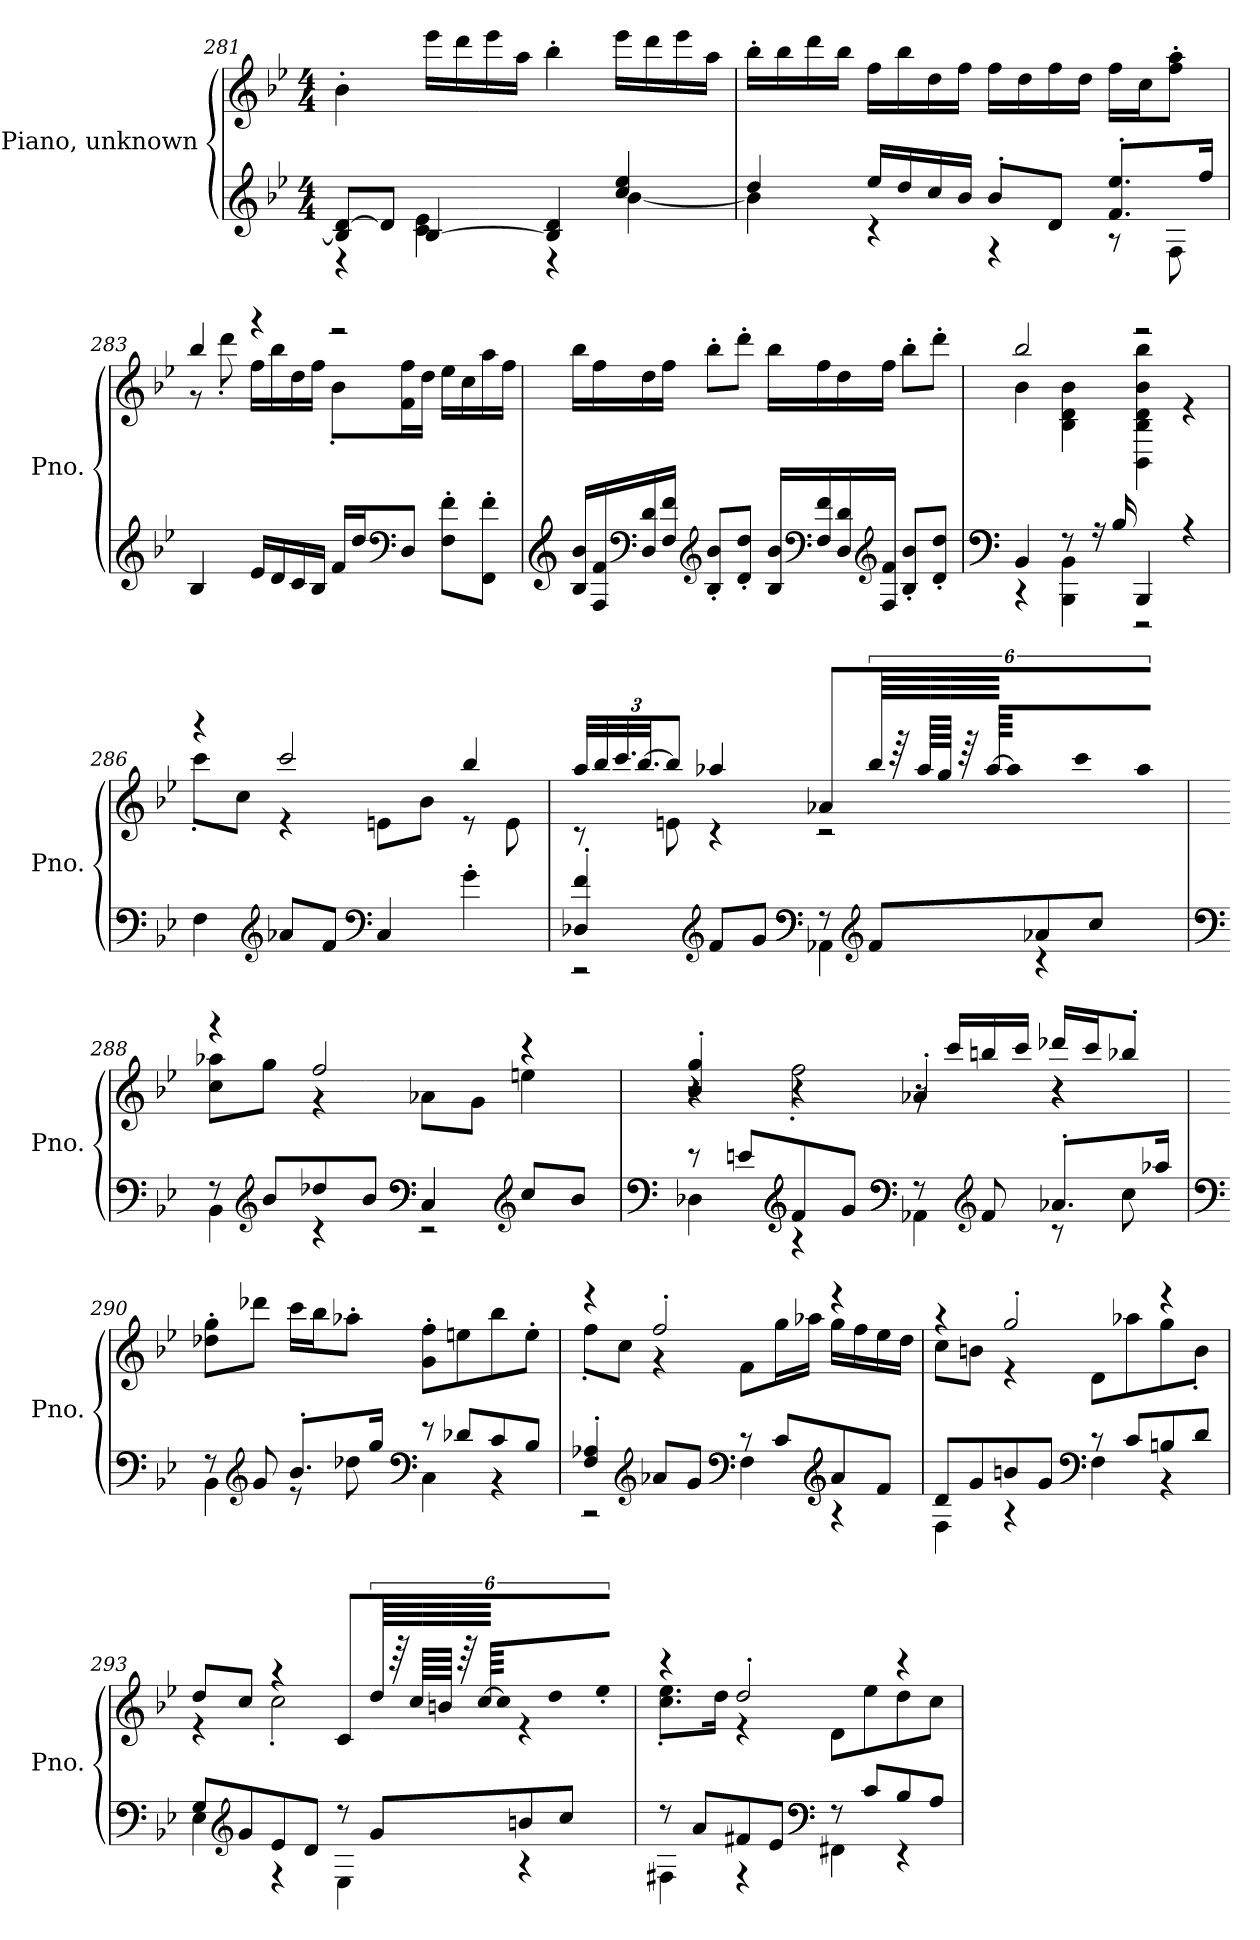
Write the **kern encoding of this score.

**kern	**kern
*part1	*part1
*staff2	*staff1
*I"Piano, unknown	*
*I'Pno.	*
*clefG2	*clefG2
*k[b-e-]	*k[b-e-]
*M4/4	*M4/4
=281	=281
*^	*
8B-/] [8d/L	4r	4b-'\
8d/J]	.	.
[4B-/	4c\ 4e-\	16eee-\LL
.	.	16ddd\
.	.	16eee-\
.	.	16aa\JJ
4B-/] 4d/	4r	4bb-'\
4cc/ 4ee-/	[4b-\	16eee-\LL
.	.	16ddd\
.	.	16eee-\
.	.	16aa\JJ
!!LO:LB:g=z
=282	=282	=282
4dd/	4b-\]	16bb-'\LL
.	.	16bb-\
.	.	16ddd\
.	.	16bb-\JJ
16ee-/LL	4r	16ff\LL
16dd/	.	16bb-\
16cc/	.	16dd\
16b-/JJ	.	16ff\JJ
8b-'/L	4r	16ff\LL
.	.	16dd\
8d/J	.	16ff\
.	.	16dd\JJ
8.f/' 8.ee-/'L	8r	16ff\LL
.	.	16cc\J
.	8F\	8ff\' 8aa\'J
16ff/Jk	.	.
*v	*v	*
=283	=283
*	*^
4B-/	4bb-/	8r
.	.	8ddd'\
16e-/LL	4r	16ff\LL
16d/	.	16bb-\
16c/	.	16dd\
16B-/JJ	.	16ff\JJ
16f/LL	2r	8b-'\L
16dd/J	.	.
*clefF4	*	*
8D/J	.	16f\ 16ff\L
.	.	16dd\JJ
8F\' 8f\'L	.	16ee-\LL
.	.	16cc\
8FF\' 8f\'J	.	16aa\
.	.	16ff\JJ
*	*v	*v
!!LO:LB:g=z
=284	=284
*clefG2	*
16B-/ 16b-/LL	16bb-\LL
16F/ 16f/	16ff\
*clefF4	*
16D/ 16d/	16dd\
16F/ 16f/JJ	16ff\JJ
*clefG2	*
8B-/' 8b-/'L	8bb-'\L
8d/' 8dd/'J	8ddd'\J
16B-/ 16b-/LL	16bb-\LL
*clefF4	*
16F/ 16f/	16ff\
16D/ 16d/	16dd\
*clefG2	*
16F/ 16f/JJ	16ff\JJ
8B-/' 8b-/'L	8bb-'\L
8d/' 8dd/'J	8ddd'\J
=285	=285
*clefF4	*
*^	*^
4BB-/	4r	2bb-/	4b-\
8r	4BBB-\ 4BB-\	.	4B-\ 4d\ 4b-\
16r	.	.	.
16B-/	.	.	.
4BBB-/	2r	2r	4BB-\ 4B-\ 4d\ 4b-\ 4bb-\
4r	.	.	4r
*v	*v	*	*
=286	=286	=286
4F\	4r	8ccc'\L
.	.	8cc\J
*clefG2	*	*
8a-X/L	2ccc/	4r
8f/J	.	.
*clefF4	*	*
4C/	.	8en\L
.	.	8b-\J
4g'\	4bb-/	8r
.	.	8e\
!!LO:PB:g=z	!!
=287	=287	=287
*^	*	*
4D-X/' 4f/'	2r	32aa/LLL	8r
.	.	32bb-/	.
*	*	*Xbrackettup	*
.	.	48.ccc/	.
.	.	[48.bb-/JJ	.
.	.	8bb-/J]	8en\
*clefG2	*	*	*
8f/L	.	4aa-X/	4r
8g/J	.	.	.
*clefF4	*	*	*
8r	4AA-X\	8a-X/L	2r
*clefG2	*	*	*
*	*	*brackettup	*
8f/L	.	96bb-/Jkkk	.
.	.	96r	.
.	.	96aa-/LLLL	.
.	.	96gg/JJJJ	.
.	.	96r	.
.	.	[96aa-/KKLL	.
.	.	16aa-/J]	.
8a-X/	4r	8ccc/	.
8cc/J	.	8aa-/J	.
=288	=288	=288	=288
*clefF4	*	*	*
8r	4BB-\	4r	8cc\ 8aa-X\L
*clefG2	*	*	*
8b-/L	.	.	8gg\J
8dd-X/	4r	2ff/	4r
8b-/J	.	.	.
*clefF4	*	*	*
4C/	2r	.	8a-X\L
.	.	.	8g\J
*clefG2	*	*	*
8cc/L	.	4r	4een\
8b-/J	.	.	.
*	*	*v	*v
!!LO:LB:g=z
=289	=289	=289
*clefF4	*	*
*	*	*^
*	*	*	*^
8r	4D-X\	4b-/' 4gg/'	4r	2r
8en/L	.	.	.	.
*clefG2	*	*	*	*
8f/	4r	4r	2ff'\	.
8g/J	.	.	.	.
*clefF4	*	*	*	*
8r	4AA-X\	16r	.	4a-X'/
.	.	16ccc/LL	.	.
*clefG2	*	*	*	*
8f/	.	16bbn/	.	.
.	.	16ccc/JJ	.	.
8.a-X'/L	8r	16ddd-X/LL	4r	4r
.	.	16ccc/J	.	.
.	8cc\	8bb-X'/J	.	.
16aa-X/Jk	.	.	.	.
*	*	*v	*v	*v
=290	=290	=290
*clefF4	*	*
8r	4BB-\	8dd-X\' 8gg\'L
*clefG2	*	*
8g/	.	8ddd-X\J
8.b-'/L	8r	16ccc\LL
.	.	16bb-\J
.	8dd-X\	8aa-X'\J
16gg/Jk	.	.
*clefF4	*	*
8r	4C\	8g\' 8ff\'L
8d-X/L	.	8een\
8c/	4r	8bb-\
8B-/J	.	8ee'\J
!!LO:LB:g=z
=291	=291	=291
*	*	*^
4F/' 4A-X/'	2r	4r	8ff'\L
.	.	.	8cc\J
*clefG2	*	*	*
8a-X/L	.	2ff'/	4r
8g/J	.	.	.
*clefF4	*	*	*
8r	4F\	.	8f\L
8c/L	.	.	16gg\L
.	.	.	16aa-X\JJ
*clefG2	*	*	*
8a-/	4r	4r	16gg\LL
.	.	.	16ff\
8f/J	.	.	16ee-\
.	.	.	16dd\JJ
=292	=292	=292	=292
8d/L	4F\	4r	8cc\L
8g/	.	.	8bn\J
8bn/	4r	2gg'/	4r
8g/J	.	.	.
*clefF4	*	*	*
8r	4F\	.	8d\L
8c/L	.	.	8aa-X\
8Bn/	4r	4r	8gg\
8d/J	.	.	8b'\J
!!LO:LB:g=z	!!
=293	=293	=293	=293
8G/L	4E-\	8dd/L	4r
*clefG2	*	*	*
8g/	.	8cc/J	.
8e-/	4r	4r	2cc'\
8d/J	.	.	.
8r	4E-\	8c/L	.
8g/L	.	96dd/Jkkk	.
.	.	96r	.
.	.	96cc/LLLL	.
.	.	96bn/JJJJ	.
.	.	96r	.
.	.	[96cc/KKLL	.
.	.	16cc/J]	.
8bn/	4r	8dd/	4r
8cc/J	.	8ee-'/J	.
=294	=294	=294	=294
8r	4F#X\	4r	8.cc\' 8.ee-\'L
8a/L	.	.	.
.	.	.	16dd\Jk
8f#X/	4r	2dd'/	4r
8e-/J	.	.	.
*clefF4	*	*	*
8r	4FF#X\	.	8d\L
8c/L	.	.	8ee-\
8B-/	4r	4r	8dd\
8A/J	.	.	8cc\J
*v	*v	*	*
*	*v	*v
=	=
*-	*-
